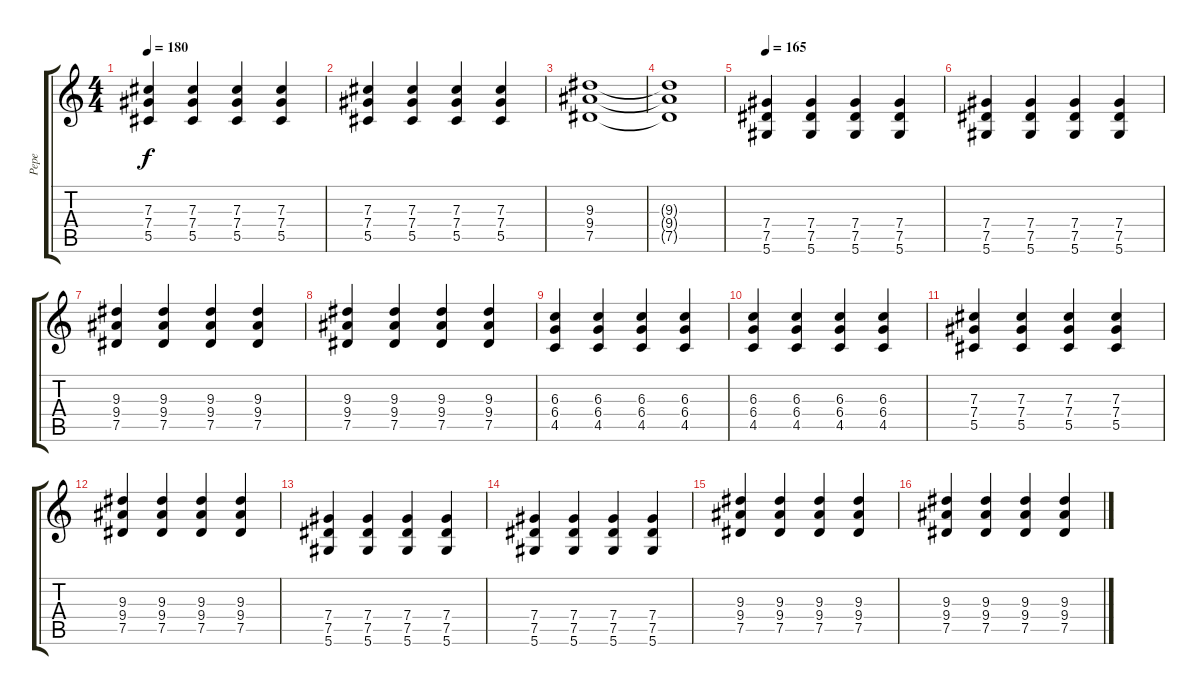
\track ("Pepe" "Pepe") {instrument overdrivenguitar}
\staff {score tabs}
\tuning (Eb4 Bb3 Gb3 Db3 Ab2 Eb2) {hide}
\ts (4 4)
\tempo 180
\clef g2
\ks c
(7.3 7.4 5.5).4{dy f} (7.3 7.4 5.5).4 (7.3 7.4 5.5).4 (7.3 7.4 5.5).4 |
(7.3 7.4 5.5).4 (7.3 7.4 5.5).4 (7.3 7.4 5.5).4 (7.3 7.4 5.5).4 |
(9.3 9.4 7.5).1 |
(9.3{t} 9.4{t} 7.5{t}).1 |
\tempo 165
(7.4 7.5 5.6).4 (7.4 7.5 5.6).4 (7.4 7.5 5.6).4 (7.4 7.5 5.6).4 |
(7.4 7.5 5.6).4 (7.4 7.5 5.6).4 (7.4 7.5 5.6).4 (7.4 7.5 5.6).4 |
(9.3 9.4 7.5).4 (9.3 9.4 7.5).4 (9.3 9.4 7.5).4 (9.3 9.4 7.5).4 |
(9.3 9.4 7.5).4 (9.3 9.4 7.5).4 (9.3 9.4 7.5).4 (9.3 9.4 7.5).4 |
(6.3 6.4 4.5).4 (6.3 6.4 4.5).4 (6.3 6.4 4.5).4 (6.3 6.4 4.5).4 |
(6.3 6.4 4.5).4 (6.3 6.4 4.5).4 (6.3 6.4 4.5).4 (6.3 6.4 4.5).4 |
(7.3 7.4 5.5).4 (7.3 7.4 5.5).4 (7.3 7.4 5.5).4 (7.3 7.4 5.5).4 |
(9.3 9.4 7.5).4 (9.3 9.4 7.5).4 (9.3 9.4 7.5).4 (9.3 9.4 7.5).4 |
(7.4 7.5 5.6).4 (7.4 7.5 5.6).4 (7.4 7.5 5.6).4 (7.4 7.5 5.6).4 |
(7.4 7.5 5.6).4 (7.4 7.5 5.6).4 (7.4 7.5 5.6).4 (7.4 7.5 5.6).4 |
(9.3 9.4 7.5).4 (9.3 9.4 7.5).4 (9.3 9.4 7.5).4 (9.3 9.4 7.5).4 |
(9.3 9.4 7.5).4 (9.3 9.4 7.5).4 (9.3 9.4 7.5).4 (9.3 9.4 7.5).4
